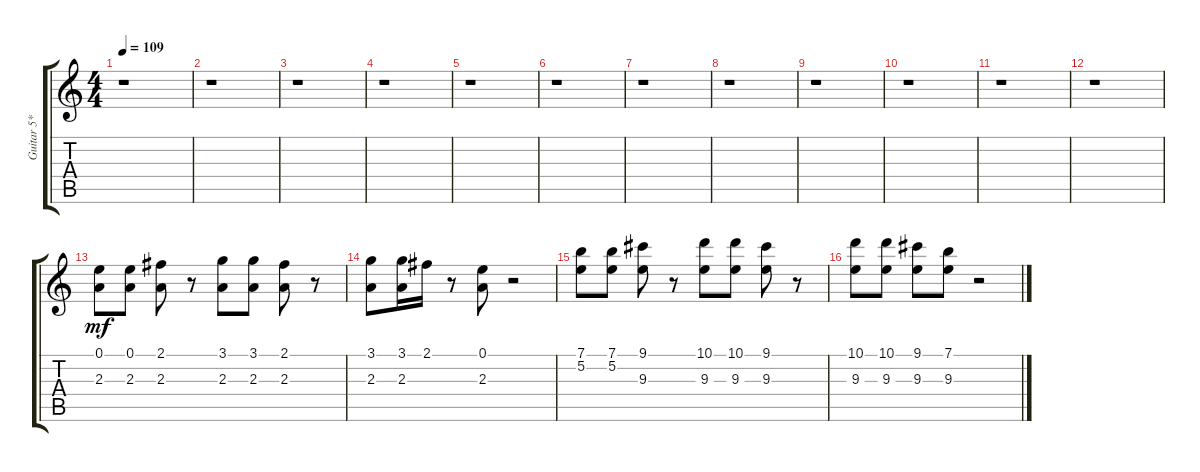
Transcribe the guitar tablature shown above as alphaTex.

\track ("Guitar 5*" "Guitar 5*") {instrument distortionguitar}
\staff {score tabs}
\tuning (E4 B3 G3 D3 A2 E2) {hide}
\ts (4 4)
\tempo 109
\clef g2
\ks c
r.1{dy f} |
r.1 |
r.1 |
r.1 |
r.1 |
r.1 |
r.1 |
r.1 |
r.1 |
r.1 |
r.1 |
r.1 |
(0.1 2.3).8{dy mf} (0.1 2.3).8 (2.1 2.3).8 r.8 (3.1 2.3).8 (3.1 2.3).8 (2.1 2.3).8 r.8 |
(3.1 2.3).8 (3.1 2.3).16 2.1.16 r.8 (0.1 2.3).8 r.2 |
(7.1 5.2).8 (7.1 5.2).8 (9.1 9.3).8 r.8 (10.1 9.3).8 (10.1 9.3).8 (9.1 9.3).8 r.8 |
(10.1 9.3).8 (10.1 9.3).8 (9.1 9.3).8 (7.1 9.3).8 r.2
